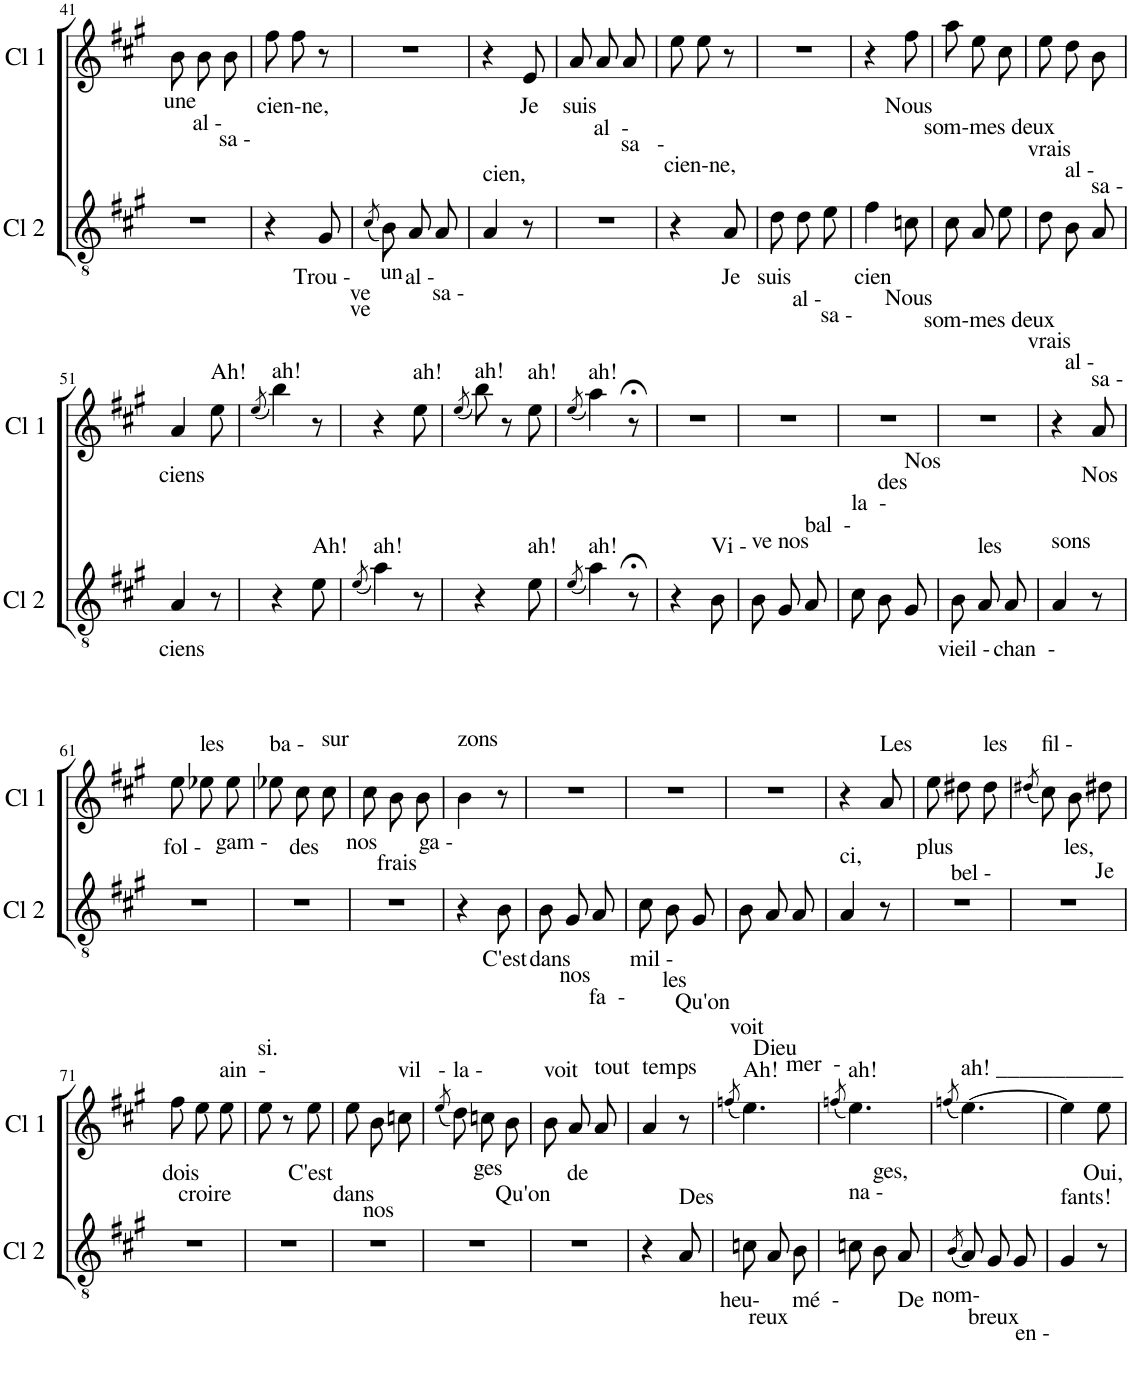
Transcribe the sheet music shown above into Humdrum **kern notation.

**kern	**kern
*part2	*part1
*staff2	*staff1
*I"Clarinette 2	*I"Clarinette 1
*I'Cl 2	*I'Cl 1
!!LO:PB:g=z
*clefGv2	*clefG2
*Trd1c2	*
*k[f#c#g#]	*k[f#c#g#]
*M3/8	*M3/8
=41	=41
!	!LO:TX:b:t=une
4.r	8b\L
!	!LO:TX:b:t=al -
.	8b\
!	!LO:TX:b:t=sa -
.	8b\J
=42	=42
!	!LO:TX:b:t=cien-ne,
4r	8ff#\L
.	8ff#\J
!LO:TX:b:t=Trou -	!
8G#/	8r
=43	=43
(8qc#/	.
!LO:TX:b:t=ve	!
!LO:TX:b:t=un	!
!LO:TX:b:t=ve	!
8B/L)	4.r
!LO:TX:b:t=al -	!
8A/	.
!LO:TX:b:t=sa -	!
8A/J	.
=44	=44
!LO:TX:a:t=cien,	!
4A/	4r
!	!LO:TX:b:t=Je
8r	8e/
=45	=45
!	!LO:TX:b:t=suis
4.r	8a/L
!	!LO:TX:b:t=al  -
.	8a/
!	!LO:TX:b:t=sa   -
.	8a/J
=46	=46
!	!LO:TX:b:t=cien-ne,
4r	8ee\L
.	8ee\J
!LO:TX:b:t=Je	!
8A/	8r
=47	=47
!LO:TX:b:t=suis	!
8d\L	4.r
!LO:TX:b:t=al -	!
8d\	.
!LO:TX:b:t=sa -	!
8e\J	.
=48	=48
!LO:TX:b:t=cien	!
4f#\	4r
!	!LO:TX:b:t=Nous
!LO:TX:b:t=Nous	!
8cn\	8ff#\
=49	=49
!	!LO:TX:b:t=som-mes deux
!LO:TX:b:t=som-mes deux	!
8c#\L	8aa\L
8A\	8ee\
8e\J	8cc#\J
=50	=50
!	!LO:TX:b:t=vrais
!LO:TX:b:t=vrais	!
8d\L	8ee\L
!	!LO:TX:b:t=al -
!LO:TX:b:t=al -	!
8B\	8dd\
!	!LO:TX:b:t=sa -
!LO:TX:b:t=sa -	!
8A\J	8b\J
!!LO:LB:g=z
=51	=51
!	!LO:TX:b:t=ciens
!LO:TX:b:t=ciens	!
4A/	4a/
!	!LO:TX:a:t=Ah!
8r	8ee\
=52	=52
.	(8qee/
!	!LO:TX:a:t=ah!
4r	4bb\)
!LO:TX:a:t=Ah!	!
8e\	8r
=53	=53
(8qe/	.
!LO:TX:a:t=ah!	!
4a\)	4r
!	!LO:TX:a:t=ah!
8r	8ee\
=54	=54
.	(8qee/
!	!LO:TX:a:t=ah!
4r	8bb\)
.	8r
!	!LO:TX:a:t=ah!
!LO:TX:a:t=ah!	!
8e\	8ee\
=55	=55
(8qe/	(8qee/
!	!LO:TX:a:t=ah!
!LO:TX:a:t=ah!	!
4a\)	4aa\)
8r;<	8r;<
=56	=56
4r	4.r
!LO:TX:a:t=Vi -	!
8B\	.
=57	=57
!LO:TX:a:t=ve	!
8B/L	4.r
!LO:TX:a:t=nos	!
8G#/	.
!LO:TX:a:t=bal  -	!
8A/J	.
=58	=58
!LO:TX:a:t=la  -	!
8c#/L	4.r
!LO:TX:a:t=des	!
8B/	.
!LO:TX:a:t=Nos	!
8G#/J	.
=59	=59
!LO:TX:b:t=vieil -	!
8B/L	4.r
!LO:TX:a:t=les	!
8A/	.
!LO:TX:b:t=chan  -	!
8A/J	.
=60	=60
!LO:TX:a:t=sons	!
4A/	4r
!	!LO:TX:b:t=Nos
8r	8a/
!!LO:LB:g=z
=61	=61
!	!LO:TX:b:t=fol -
4.r	8ee\L
!	!LO:TX:a:t=les
.	8ee-X\
!	!LO:TX:b:t=gam -
.	8ee-\J
=62	=62
!	!LO:TX:a:t=ba -
4.r	8ee-X\L
!	!LO:TX:b:t=des
.	8cc#\
!	!LO:TX:a:t=sur
.	8cc#\J
=63	=63
!	!LO:TX:b:t=nos
4.r	8cc#\L
!	!LO:TX:b:t=frais
.	8b\
!	!LO:TX:b:t=ga -
.	8b\J
=64	=64
!	!LO:TX:a:t=zons
4r	4b\
!LO:TX:b:t=C'est	!
8B\	8r
=65	=65
!LO:TX:b:t=dans	!
8B/L	4.r
!LO:TX:b:t=nos	!
8G#/	.
!LO:TX:b:t=fa  -	!
8A/J	.
=66	=66
!LO:TX:b:t=mil -	!
8c#/L	4.r
!LO:TX:b:t=les	!
8B/	.
!LO:TX:b:t=Qu'on	!
8G#/J	.
=67	=67
!LO:TX:b:t=voit	!
8B/L	4.r
!LO:TX:b:t=Dieu	!
8A/	.
!LO:TX:b:t=mer  -	!
8A/J	.
=68	=68
!LO:TX:a:t=ci,	!
4A/	4r
!	!LO:TX:a:t=Les
8r	8a/
=69	=69
!	!LO:TX:b:t=plus
4.r	8ee\L
!	!LO:TX:b:t=bel -
.	8dd#X\
!	!LO:TX:a:t=les
.	8dd#\J
=70	=70
.	(8qdd#X/
!	!LO:TX:a:t=fil -
4.r	8cc#\L)
!	!LO:TX:b:t=les,
.	8b\
!	!LO:TX:b:t=Je
.	8dd#X\J
!!LO:LB:g=z
=71	=71
!	!LO:TX:b:t=dois
4.r	8ff#\L
!	!LO:TX:b:t=croire
.	8ee\
!	!LO:TX:a:t=ain  -
.	8ee\J
=72	=72
!	!LO:TX:a:t=si.
4.r	8ee\
.	8r
!	!LO:TX:b:t=C'est
.	8ee\
=73	=73
!	!LO:TX:b:t=dans
4.r	8ee\L
!	!LO:TX:b:t=nos
.	8b\
!	!LO:TX:a:t=vil   -
.	8ccn\J
=74	=74
.	(8qee/
!	!LO:TX:a:t=la -
4.r	8dd\L)
!	!LO:TX:b:t=ges
.	8ccn\
!	!LO:TX:b:t=Qu'on
.	8b\J
=75	=75
!	!LO:TX:a:t=voit
4.r	8b/L
!	!LO:TX:b:t=de
.	8a/
!	!LO:TX:a:t=tout
.	8a/J
=76	=76
!	!LO:TX:a:t=temps
4r	4a/
!LO:TX:a:t=Des	!
8A/	8r
=77	=77
.	(8qffn/
!	!LO:TX:a:t=Ah!
!LO:TX:b:t=heu-	!
8cn\L	4.ee\)
!LO:TX:b:t=reux	!
8A\	.
!LO:TX:b:t=mé  -	!
8B\J	.
=78	=78
.	(8qffn/
!	!LO:TX:a:t=ah!
!LO:TX:a:t=na -	!
8cn\L	4.ee\)
!LO:TX:a:t=ges,	!
8B\	.
!LO:TX:b:t=De	!
8A\J	.
=79	=79
(8qB/	(8qffn/
!	!LO:TX:a:t=ah! ___________
!LO:TX:b:t=nom-	!
8A/L)	[4.ee\)
!LO:TX:b:t=breux	!
8G#/	.
!LO:TX:b:t=en -	!
8G#/J	.
=80	=80
!LO:TX:a:t=fants!	!
4G#/	4ee\]
!	!LO:TX:b:t=Oui,
8r	8ee\
=	=
*-	*-
